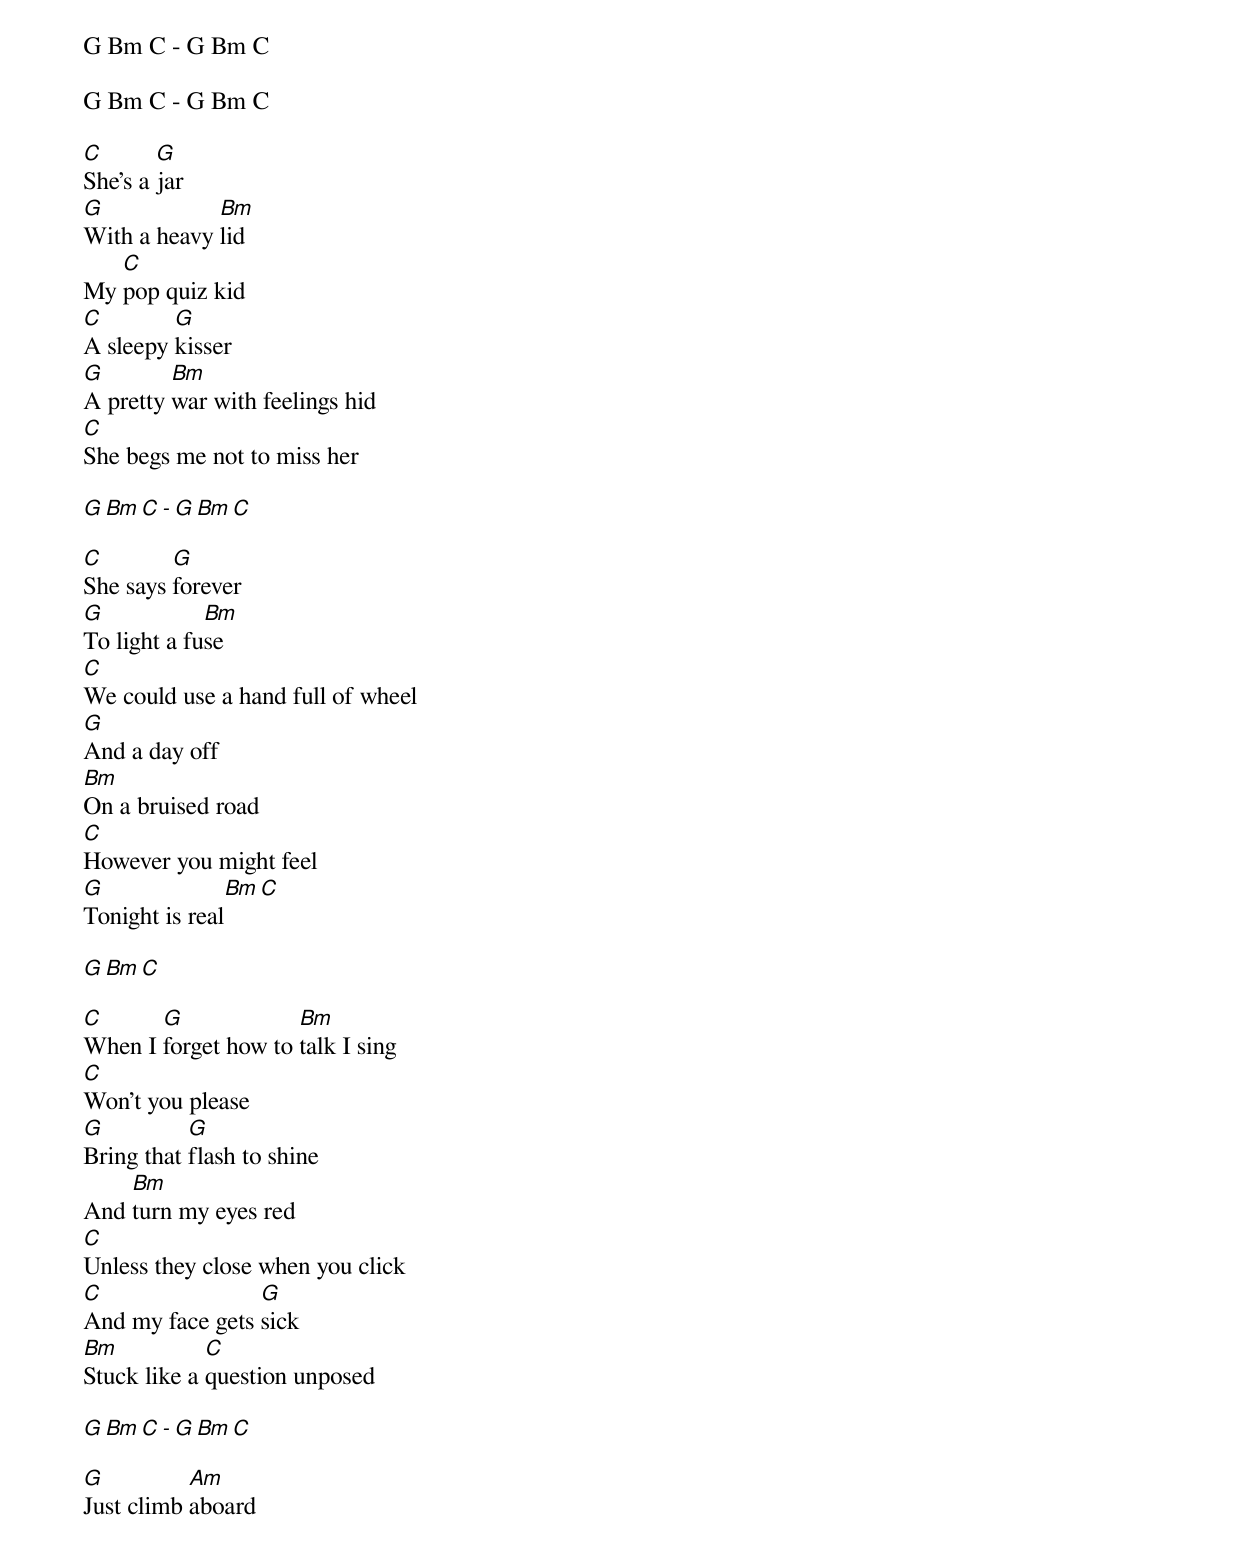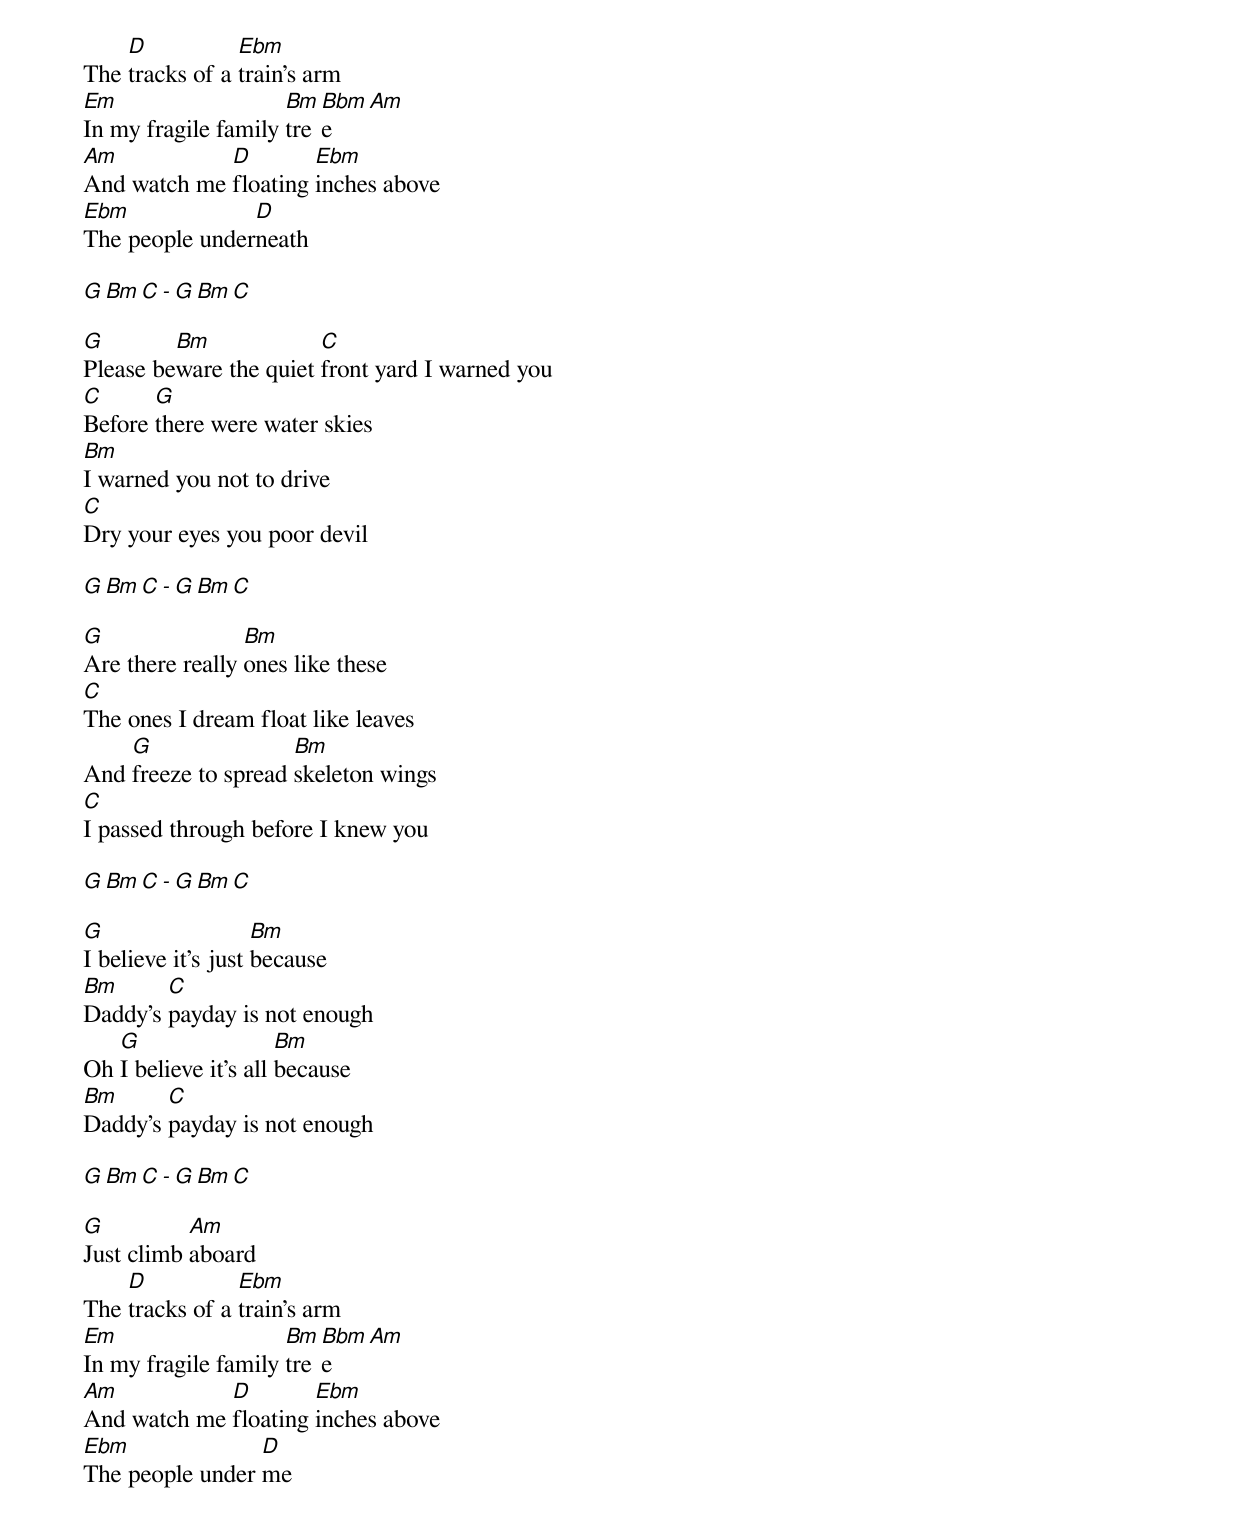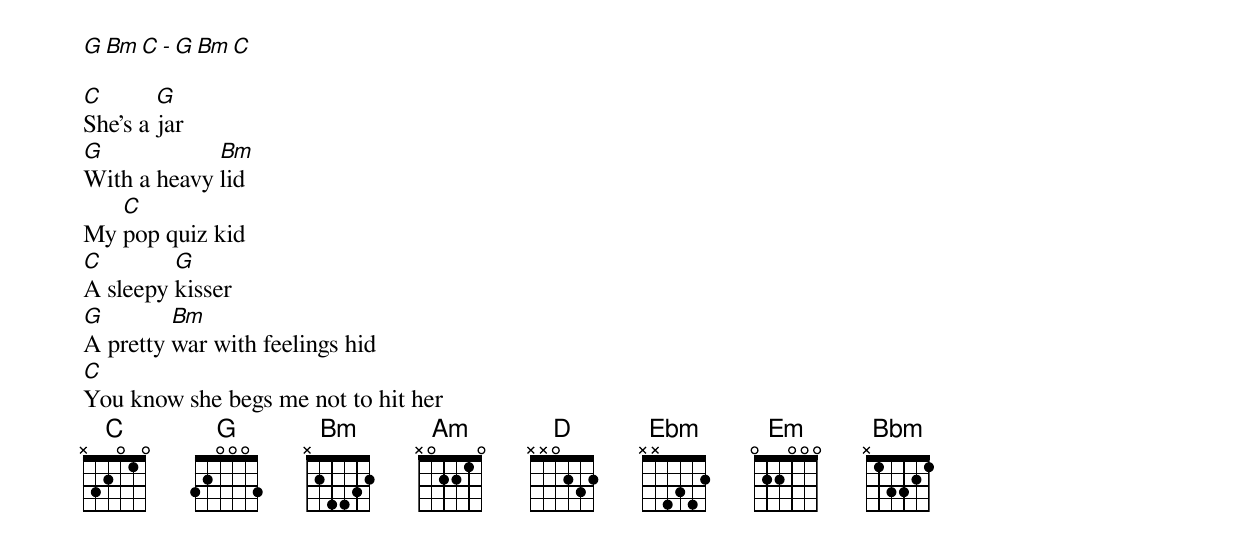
G Bm C - G Bm C

G Bm C - G Bm C

C       G
She's a jar
G            Bm
With a heavy lid
   C
My pop quiz kid
C        G
A sleepy kisser
G        Bm
A pretty war with feelings hid
C
She begs me not to miss her

G Bm C - G Bm C

C        G
She says forever
G            Bm
To light a fuse
C
We could use a hand full of wheel
G
And a day off
Bm
On a bruised road
C
However you might feel
G              Bm C
Tonight is real

G Bm C

C      G             Bm
When I forget how to talk I sing
C
Won't you please
G          G
Bring that flash to shine
    Bm
And turn my eyes red
C
Unless they close when you click
C                G
And my face gets sick
Bm           C
Stuck like a question unposed

G Bm C - G Bm C

G          Am
Just climb aboard
    D           Ebm
The tracks of a train's arm
Em                   Bm Bbm Am
In my fragile family tree
Am           D        Ebm
And watch me floating inches above
Ebm             D
The people underneath

G Bm C - G Bm C

G        Bm             C
Please beware the quiet front yard I warned you
C      G
Before there were water skies
Bm
I warned you not to drive
C
Dry your eyes you poor devil

G Bm C - G Bm C

G                Bm
Are there really ones like these
C
The ones I dream float like leaves
    G                Bm
And freeze to spread skeleton wings
C
I passed through before I knew you

G Bm C - G Bm C

G                   Bm
I believe it's just because
Bm      C
Daddy's payday is not enough
   G                  Bm
Oh I believe it's all because
Bm      C
Daddy's payday is not enough

G Bm C - G Bm C

G          Am
Just climb aboard
    D           Ebm
The tracks of a train's arm
Em                   Bm Bbm Am
In my fragile family tree
Am           D        Ebm
And watch me floating inches above
Ebm              D
The people under me

G Bm C - G Bm C

C       G
She's a jar
G            Bm
With a heavy lid
   C
My pop quiz kid
C        G
A sleepy kisser
G        Bm
A pretty war with feelings hid
C
You know she begs me not to hit her
